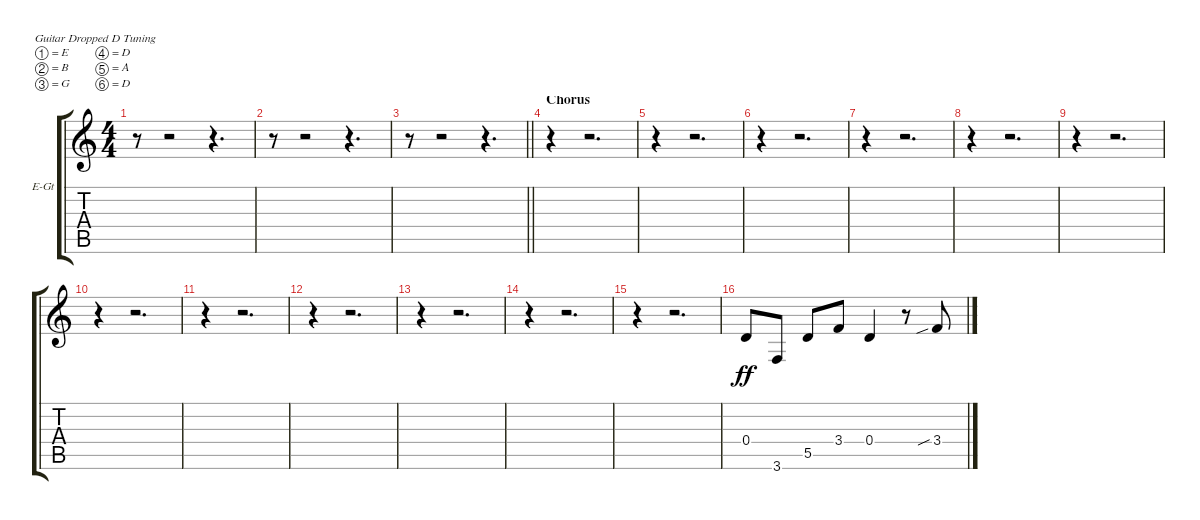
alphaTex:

\bracketExtendMode groupsimilarinstruments
\firstSystemTrackNameOrientation horizontal
\otherSystemsTrackNameOrientation horizontal
\track ("Electric Guitar 6" "E-Gt") {instrument distortionguitar}
\staff {score tabs}
\tuning (E4 B3 G3 D3 A2 D2)
\ts (4 4)
\tempo (142 hide)
\clef g2
\ks c
r.8{dy f} r.2 r.4{d} |
r.8 r.2 r.4{d} |
\barLineRight lightlight
r.8 r.2 r.4{d} |
\section ("" "Chorus")
r.4 r.2{d} |
r.4 r.2{d} |
r.4 r.2{d} |
r.4 r.2{d} |
r.4 r.2{d} |
r.4 r.2{d} |
r.4 r.2{d} |
r.4 r.2{d} |
r.4 r.2{d} |
r.4 r.2{d} |
r.4 r.2{d} |
r.4 r.2{d} |
0.4.8{dy ff} 3.6.8 5.5.8 3.4.8 0.4.4 r.8 3.4{sib}.8
